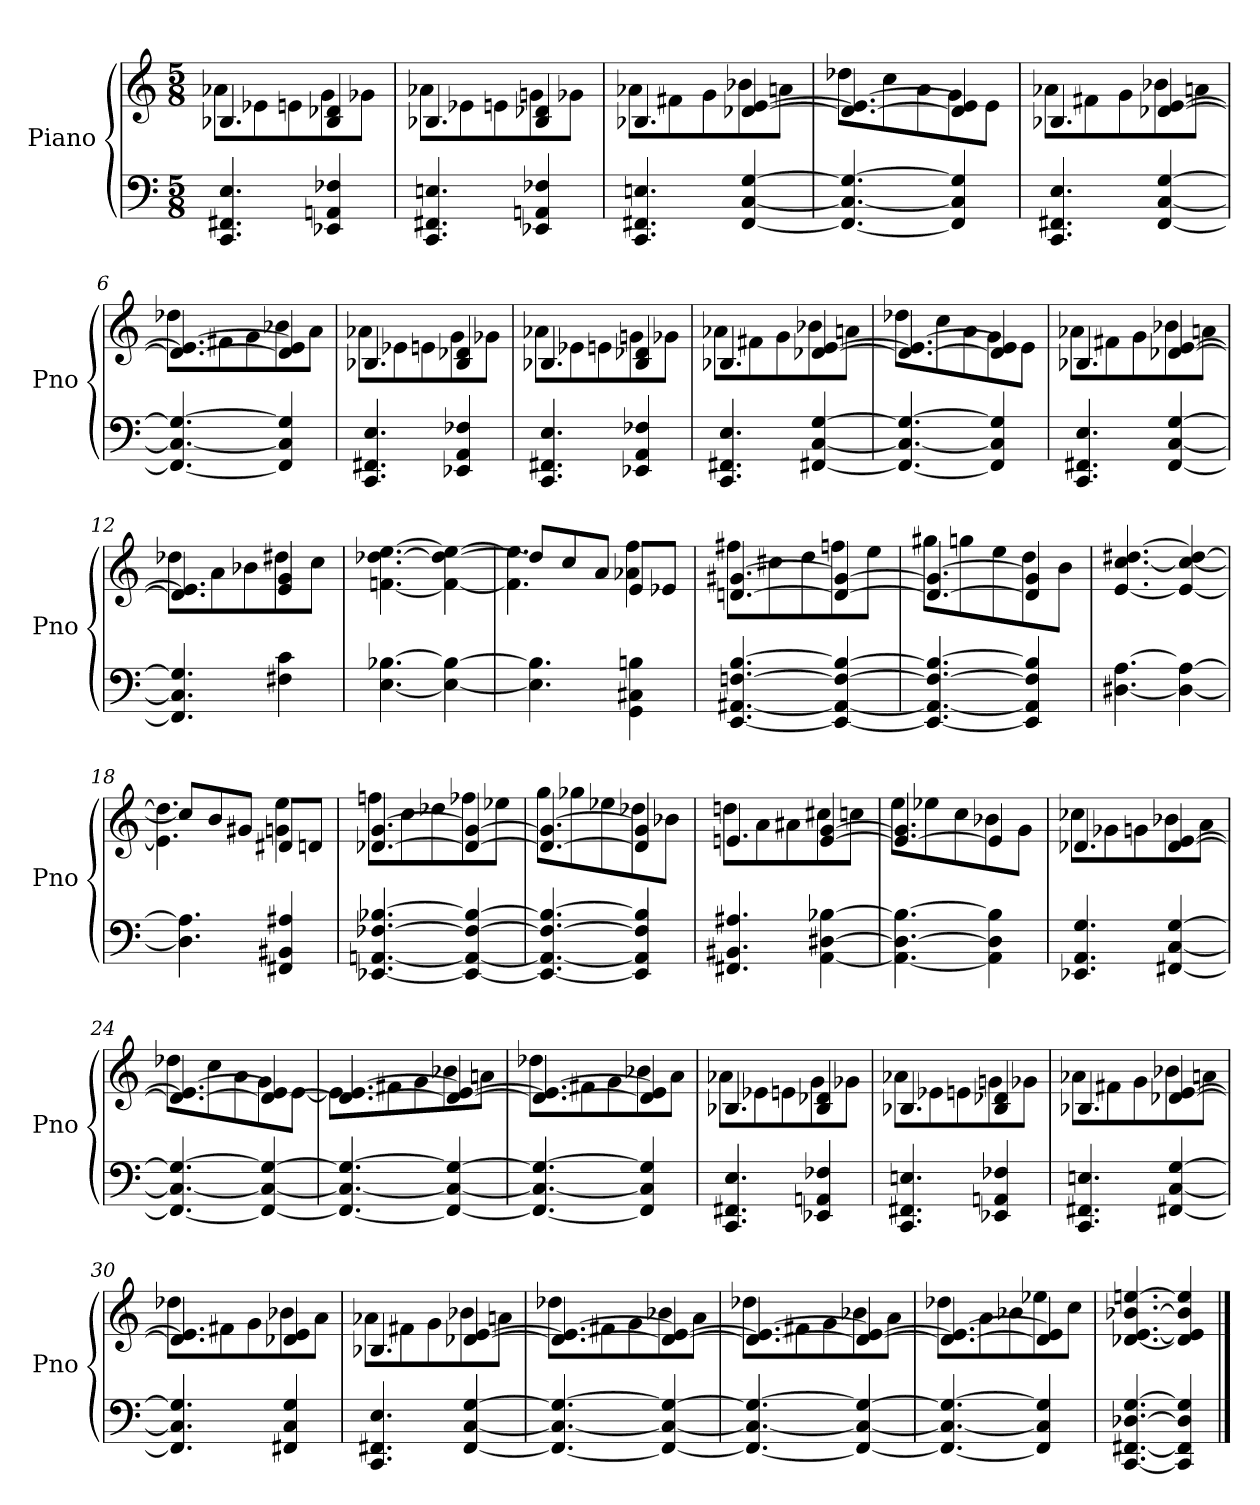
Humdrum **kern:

**kern	**kern
*part1	*part1
*staff2	*staff1
*I"Piano	*
*I'Pno	*
*clefF4	*clefG2
*k[]	*k[]
*M5/8	*M5/8
=1	=1
*	*^
4.CC 4.FF#X 4.E	4.B-X	8a-XL
.	.	8e-X
.	.	8en
4EE-X 4AAn 4F-X	4B- 4d-X	8g
.	.	8g-XJ
=2	=2	=2
4.CC 4.FF#X 4.En	4.B-X	8a-XL
.	.	8e-X
.	.	8en
4EE-X 4AAn 4F-X	4B- 4d-X	8gn
.	.	8g-XJ
=3	=3	=3
4.CC 4.FF#X 4.En	4.B-X	8a-XL
.	.	8f#X
.	.	8g
[4FF# [4C [4G	[4d-X [4e	8b-X
.	.	8anJ
=4	=4	=4
4.FF#_ 4.C_ 4.G_	4.d-_ 4.e_	8dd-XL
.	.	8cc
.	.	8a
4FF#] 4C] 4G]	4d-] 4e]	8g
.	.	8eJ
=5	=5	=5
4.CC 4.FF#X 4.E	4.B-X	8a-XL
.	.	8f#X
.	.	8g
[4FF# [4C [4G	[4d-X [4e	8b-X
.	.	8anJ
=6	=6	=6
4.FF#_ 4.C_ 4.G_	4.d-_ 4.e_	8dd-XL
.	.	8f#X
.	.	8g
4FF#] 4C] 4G]	4d-] 4e]	8b-X
.	.	8aJ
=7	=7	=7
4.CC 4.FF#X 4.E	4.B-X	8a-XL
.	.	8e-X
.	.	8en
4EE-X 4AA 4F-X	4B- 4d-X	8g
.	.	8g-XJ
=8	=8	=8
4.CC 4.FF#X 4.E	4.B-X	8a-XL
.	.	8e-X
.	.	8en
4EE-X 4AA 4F-X	4B- 4d-X	8gn
.	.	8g-XJ
=9	=9	=9
4.CC 4.FF#X 4.E	4.B-X	8a-XL
.	.	8f#X
.	.	8g
[4FF#X [4C [4G	[4d-X [4e	8b-X
.	.	8anJ
=10	=10	=10
4.FF#_ 4.C_ 4.G_	4.d-_ 4.e_	8dd-XL
.	.	8cc
.	.	8a
4FF#] 4C] 4G]	4d-] 4e]	8g
.	.	8eJ
=11	=11	=11
4.CC 4.FF#X 4.E	4.B-X	8a-XL
.	.	8f#X
.	.	8g
[4FF# [4C [4G	[4d-X [4e	8b-X
.	.	8anJ
=12	=12	=12
4.FF#] 4.C] 4.G]	4.d-] 4.e]	8dd-XL
.	.	8a
.	.	8b-X
4F#X 4c	4e 4g	8dd#X
.	.	8ccJ
*	*v	*v
=13	=13
[4.E [4.B-X	[4.fn [4.dd-X [4.ee
4E_ 4B-_	4f_ 4dd-_ 4ee_
=14	=14
*	*^
4.E] 4.B-]	8dd-L]	4.f] 4.ee]
.	8cc	.
.	8aJ	.
4GG 4C#X 4Bn	8eL	4a-X 4ff
.	8e-XJ	.
=15	=15	=15
[4.EE [4.AA#X [4.Fn [4.B	[4.dn [4.g#X	8ff#XL
.	.	8cc#X
.	.	8dd
4EE_ 4AA#_ 4F_ 4B_	4d_ 4g#_	8ffn
.	.	8eeJ
=16	=16	=16
4.EE_ 4.AA#_ 4.F_ 4.B_	4.d_ 4.g#_	8gg#XL
.	.	8ggn
.	.	8ee
4EE] 4AA#] 4F] 4B]	4d] 4g#]	8dd
.	.	8bJ
*	*v	*v
=17	=17
[4.D#X [4.A	[4.e [4.cc [4.dd#X
4D#_ 4A_	4e_ 4cc_ 4dd#_
=18	=18
*	*^
4.D#] 4.A]	8ccL]	4.e] 4.dd#]
.	8b	.
.	8g#XJ	.
4FF#X 4BB#X 4A#X	8d#XL	4gn 4ee
.	8dnJ	.
=19	=19	=19
[4.EE-X [4.AAn [4.F-X [4.B-X	[4.d-X [4.g	8ffnL
.	.	8cc
.	.	8dd-X
4EE-_ 4AA_ 4F-_ 4B-_	4d-_ 4g_	8ff-X
.	.	8ee-XJ
=20	=20	=20
4.EE-_ 4.AA_ 4.F-_ 4.B-_	4.d-_ 4.g_	8ggL
.	.	8gg-X
.	.	8ee-X
4EE-] 4AA] 4F-] 4B-]	4d-] 4g]	8dd-X
.	.	8b-XJ
=21	=21	=21
4.FF#X 4.BB#X 4.A#X	4.en	8ddnL
.	.	8a
.	.	8a#X
[4AA [4D#X [4B-X	[4e [4g	8cc#X
.	.	8ccnJ
=22	=22	=22
4.AA_ 4.D#_ 4.B-_	4.e_ 4.g]	8eeL
.	.	8ee-X
.	.	8cc
4AA] 4D#] 4B-]	4e]	8b-X
.	.	8gJ
=23	=23	=23
4.EE-X 4.AA 4.G	4.d-X	8cc-XL
.	.	8g-X
.	.	8gn
[4FF#X [4C [4G	[4d- [4e	8b-X
.	.	8aJ
=24	=24	=24
4.FF#_ 4.C_ 4.G_	4.d-_ 4.e_	8dd-XL
.	.	8cc
.	.	8a
4FF#_ 4C_ 4G_	4d-_ 4e]	8g
.	.	[8eJ
=25	=25	=25
4.FF#_ 4.C_ 4.G_	4.d-_ [4.e	8eL]
.	.	8f#X
.	.	8g
4FF#_ 4C_ 4G_	4d-_ 4e_	8b-X
.	.	8anJ
=26	=26	=26
4.FF#_ 4.C_ 4.G_	4.d-_ 4.e_	8dd-XL
.	.	8f#X
.	.	8g
4FF#] 4C] 4G]	4d-] 4e]	8b-X
.	.	8aJ
=27	=27	=27
4.CC 4.FF#X 4.E	4.B-X	8a-XL
.	.	8e-X
.	.	8en
4EE-X 4AAn 4F-X	4B- 4d-X	8g
.	.	8g-XJ
=28	=28	=28
4.CC 4.FF#X 4.En	4.B-X	8a-XL
.	.	8e-X
.	.	8en
4EE-X 4AAn 4F-X	4B- 4d-X	8gn
.	.	8g-XJ
=29	=29	=29
4.CC 4.FF#X 4.En	4.B-X	8a-XL
.	.	8f#X
.	.	8g
[4FF#X [4C [4G	[4d-X [4e	8b-X
.	.	8anJ
=30	=30	=30
4.FF#] 4.C] 4.G]	4.d-] 4.e]	8dd-XL
.	.	8f#X
.	.	8g
4FF#X 4C 4G	4d-X 4e	8b-X
.	.	8aJ
=31	=31	=31
4.CC 4.FF#X 4.E	4.B-X	8a-XL
.	.	8f#X
.	.	8g
[4FF# [4C [4G	[4d-X [4e	8b-X
.	.	8anJ
=32	=32	=32
4.FF#_ 4.C_ 4.G_	4.d-_ 4.e_	8dd-XL
.	.	8f#X
.	.	8g
4FF#_ 4C_ 4G_	4d-_ 4e_	8b-X
.	.	8aJ
=33	=33	=33
4.FF#_ 4.C_ 4.G_	4.d-_ 4.e_	8dd-XL
.	.	8f#X
.	.	8g
4FF#_ 4C_ 4G_	4d-_ 4e_	8b-X
.	.	8aJ
=34	=34	=34
4.FF#_ 4.C_ 4.G_	4.d-_ 4.e_	8dd-XL
.	.	8a
.	.	8b-X
4FF#] 4C] 4G]	4d-] 4e]	8ee-X
.	.	8ccJ
*	*v	*v
=35	=35
[4.CC [4.FF#X [4.D-X [4.G	[4.d-X [4.e [4.b-X [4.een
4CC] 4FF#] 4D-] 4G]	4d-] 4e] 4b-] 4ee]
==	==
*-	*-
